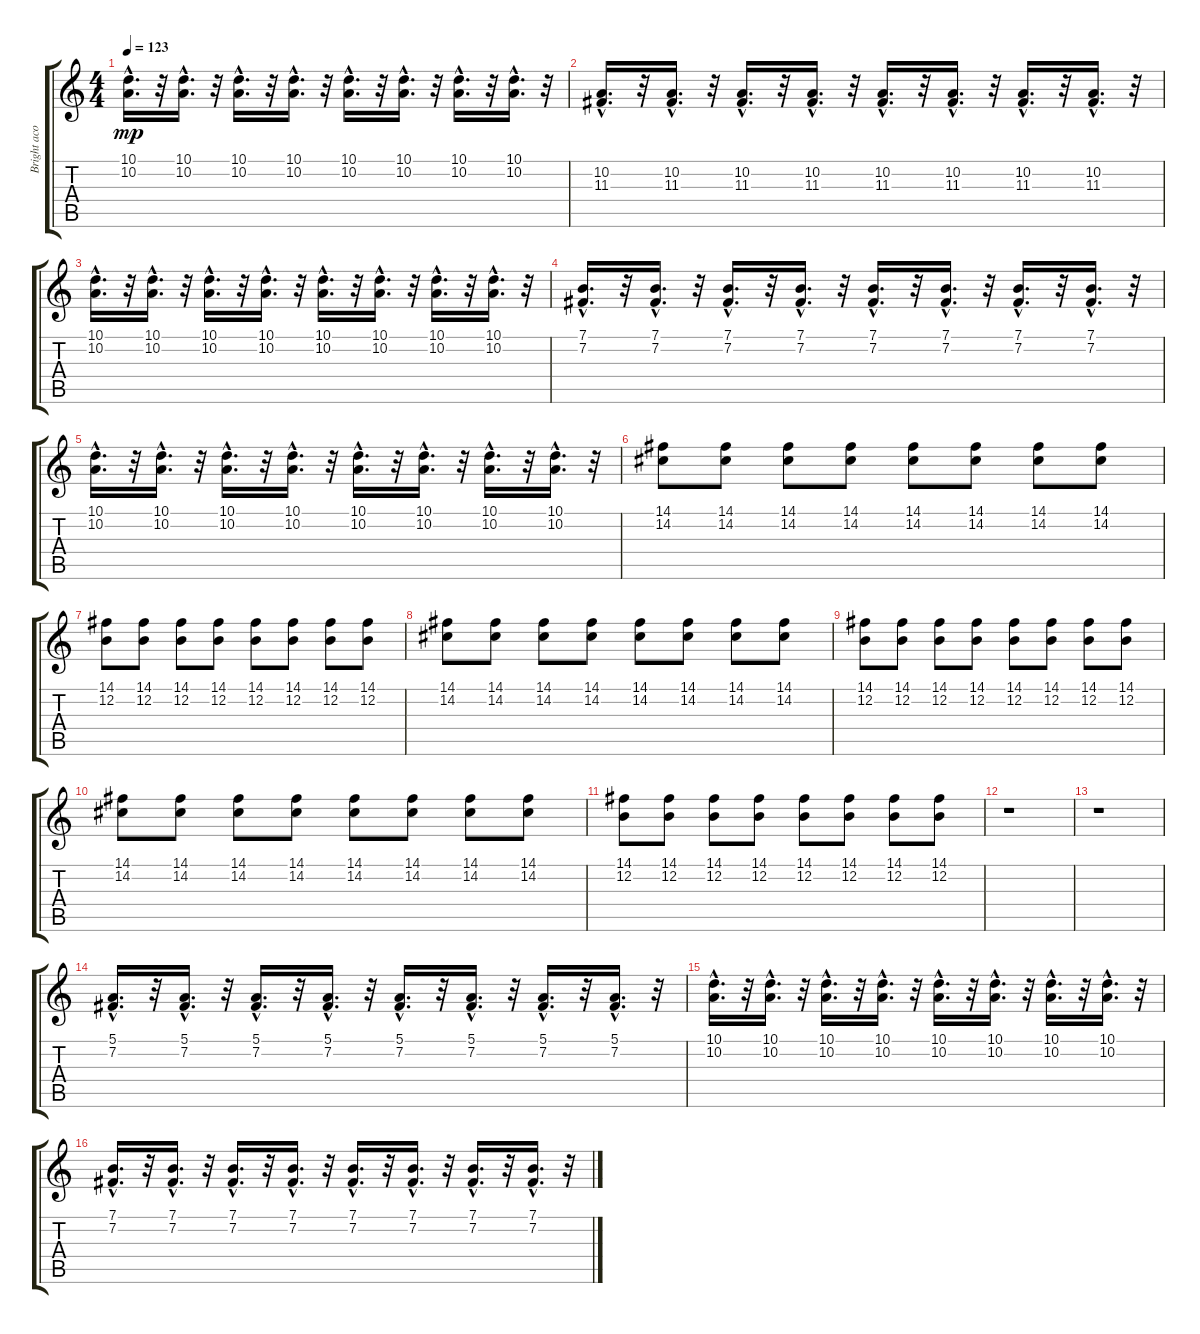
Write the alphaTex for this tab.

\track ("Bright acoustic pian" "Bright aco") {instrument brightacousticpiano}
\staff {score tabs}
\tuning (E4 B3 G3 D3 A2 E2) {hide}
\ts (4 4)
\tempo 123
\clef g2
\ks c
(10.1{hac} 10.2{hac}).16{d dy mp} r.32 (10.1{hac} 10.2{hac}).16{d} r.32 (10.1{hac} 10.2{hac}).16{d} r.32 (10.1{hac} 10.2{hac}).16{d} r.32 (10.1{hac} 10.2{hac}).16{d} r.32 (10.1{hac} 10.2{hac}).16{d} r.32 (10.1{hac} 10.2{hac}).16{d} r.32 (10.1{hac} 10.2{hac}).16{d} r.32 |
(10.2{hac} 11.3{hac}).16{d} r.32 (10.2{hac} 11.3{hac}).16{d} r.32 (10.2{hac} 11.3{hac}).16{d} r.32 (10.2{hac} 11.3{hac}).16{d} r.32 (10.2{hac} 11.3{hac}).16{d} r.32 (10.2{hac} 11.3{hac}).16{d} r.32 (10.2{hac} 11.3{hac}).16{d} r.32 (10.2{hac} 11.3{hac}).16{d} r.32 |
(10.1{hac} 10.2{hac}).16{d} r.32 (10.1{hac} 10.2{hac}).16{d} r.32 (10.1{hac} 10.2{hac}).16{d} r.32 (10.1{hac} 10.2{hac}).16{d} r.32 (10.1{hac} 10.2{hac}).16{d} r.32 (10.1{hac} 10.2{hac}).16{d} r.32 (10.1{hac} 10.2{hac}).16{d} r.32 (10.1{hac} 10.2{hac}).16{d} r.32 |
(7.1{hac} 7.2{hac}).16{d} r.32 (7.1{hac} 7.2{hac}).16{d} r.32 (7.1{hac} 7.2{hac}).16{d} r.32 (7.1{hac} 7.2{hac}).16{d} r.32 (7.1{hac} 7.2{hac}).16{d} r.32 (7.1{hac} 7.2{hac}).16{d} r.32 (7.1{hac} 7.2{hac}).16{d} r.32 (7.1{hac} 7.2{hac}).16{d} r.32 |
(10.1{hac} 10.2{hac}).16{d} r.32 (10.1{hac} 10.2{hac}).16{d} r.32 (10.1{hac} 10.2{hac}).16{d} r.32 (10.1{hac} 10.2{hac}).16{d} r.32 (10.1{hac} 10.2{hac}).16{d} r.32 (10.1{hac} 10.2{hac}).16{d} r.32 (10.1{hac} 10.2{hac}).16{d} r.32 (10.1{hac} 10.2{hac}).16{d} r.32 |
(14.1 14.2).8 (14.1 14.2).8 (14.1 14.2).8 (14.1 14.2).8 (14.1 14.2).8 (14.1 14.2).8 (14.1 14.2).8 (14.1 14.2).8 |
(14.1 12.2).8 (14.1 12.2).8 (14.1 12.2).8 (14.1 12.2).8 (14.1 12.2).8 (14.1 12.2).8 (14.1 12.2).8 (14.1 12.2).8 |
(14.1 14.2).8 (14.1 14.2).8 (14.1 14.2).8 (14.1 14.2).8 (14.1 14.2).8 (14.1 14.2).8 (14.1 14.2).8 (14.1 14.2).8 |
(14.1 12.2).8 (14.1 12.2).8 (14.1 12.2).8 (14.1 12.2).8 (14.1 12.2).8 (14.1 12.2).8 (14.1 12.2).8 (14.1 12.2).8 |
(14.1 14.2).8 (14.1 14.2).8 (14.1 14.2).8 (14.1 14.2).8 (14.1 14.2).8 (14.1 14.2).8 (14.1 14.2).8 (14.1 14.2).8 |
(14.1 12.2).8 (14.1 12.2).8 (14.1 12.2).8 (14.1 12.2).8 (14.1 12.2).8 (14.1 12.2).8 (14.1 12.2).8 (14.1 12.2).8 |
r.1 |
r.1 |
(5.1{hac} 7.2{hac}).16{d} r.32 (5.1{hac} 7.2{hac}).16{d} r.32 (5.1{hac} 7.2{hac}).16{d} r.32 (5.1{hac} 7.2{hac}).16{d} r.32 (5.1{hac} 7.2{hac}).16{d} r.32 (5.1{hac} 7.2{hac}).16{d} r.32 (5.1{hac} 7.2{hac}).16{d} r.32 (5.1{hac} 7.2{hac}).16{d} r.32 |
(10.1{hac} 10.2{hac}).16{d} r.32 (10.1{hac} 10.2{hac}).16{d} r.32 (10.1{hac} 10.2{hac}).16{d} r.32 (10.1{hac} 10.2{hac}).16{d} r.32 (10.1{hac} 10.2{hac}).16{d} r.32 (10.1{hac} 10.2{hac}).16{d} r.32 (10.1{hac} 10.2{hac}).16{d} r.32 (10.1{hac} 10.2{hac}).16{d} r.32 |
(7.1{hac} 7.2{hac}).16{d} r.32 (7.1{hac} 7.2{hac}).16{d} r.32 (7.1{hac} 7.2{hac}).16{d} r.32 (7.1{hac} 7.2{hac}).16{d} r.32 (7.1{hac} 7.2{hac}).16{d} r.32 (7.1{hac} 7.2{hac}).16{d} r.32 (7.1{hac} 7.2{hac}).16{d} r.32 (7.1{hac} 7.2{hac}).16{d} r.32
